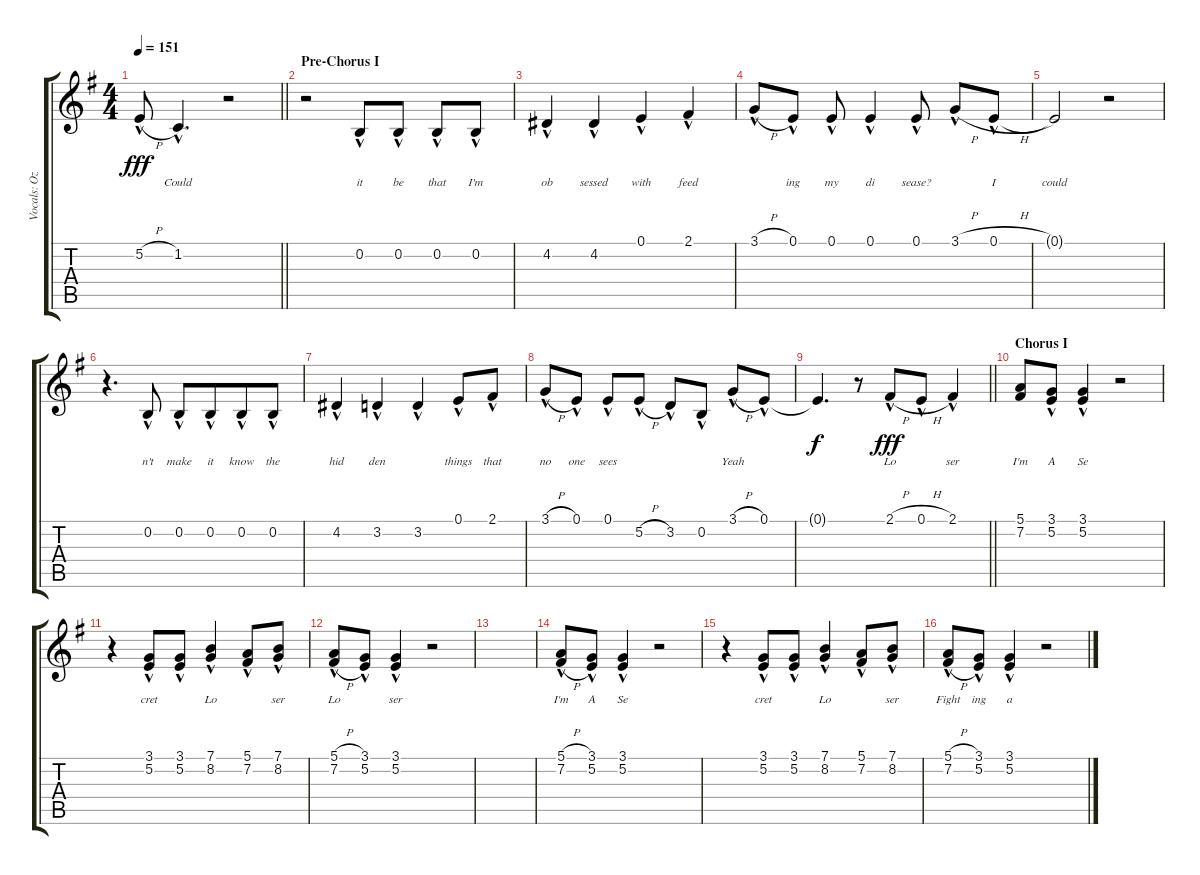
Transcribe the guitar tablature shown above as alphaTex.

\track ("Vocals: Ozzy" "Vocals: Oz") {instrument lead2sawtooth}
\staff {score tabs}
\tuning (E4 B3 G3 D3 A2 E2) {hide}
\ts (4 4)
\tempo 151
\clef g2
\barLineRight lightlight
\ks g
5.2{h hac}.8{lyrics (0 "") lyrics (1 "") lyrics (2 "") lyrics (3 "") lyrics (4 "") dy fff} 1.2{hac}.4{d lyrics (0 "Could") lyrics (1 "") lyrics (2 "") lyrics (3 "") lyrics (4 "")} r.2 |
\section ("" "Pre-Chorus I")
r.2 0.2{hac}.8{lyrics (0 "it") lyrics (1 "") lyrics (2 "") lyrics (3 "") lyrics (4 "")} 0.2{hac}.8{lyrics (0 "be") lyrics (1 "") lyrics (2 "") lyrics (3 "") lyrics (4 "")} 0.2{hac}.8{lyrics (0 "that") lyrics (1 "") lyrics (2 "") lyrics (3 "") lyrics (4 "")} 0.2{hac}.8{lyrics (0 "I'm") lyrics (1 "") lyrics (2 "") lyrics (3 "") lyrics (4 "")} |
4.2{hac}.4{lyrics (0 "ob") lyrics (1 "") lyrics (2 "") lyrics (3 "") lyrics (4 "")} 4.2{hac}.4{lyrics (0 "sessed") lyrics (1 "") lyrics (2 "") lyrics (3 "") lyrics (4 "")} 0.1{hac}.4{lyrics (0 "with") lyrics (1 "") lyrics (2 "") lyrics (3 "") lyrics (4 "")} 2.1{hac}.4{lyrics (0 "feed") lyrics (1 "") lyrics (2 "") lyrics (3 "") lyrics (4 "")} |
3.1{h hac}.8{lyrics (0 "") lyrics (1 "") lyrics (2 "") lyrics (3 "") lyrics (4 "")} 0.1{hac}.8{lyrics (0 "ing") lyrics (1 "") lyrics (2 "") lyrics (3 "") lyrics (4 "")} 0.1{hac}.8{lyrics (0 "my") lyrics (1 "") lyrics (2 "") lyrics (3 "") lyrics (4 "")} 0.1{hac}.4{lyrics (0 "di") lyrics (1 "") lyrics (2 "") lyrics (3 "") lyrics (4 "")} 0.1{hac}.8{lyrics (0 "sease?") lyrics (1 "") lyrics (2 "") lyrics (3 "") lyrics (4 "")} 3.1{h hac}.8{lyrics (0 "") lyrics (1 "") lyrics (2 "") lyrics (3 "") lyrics (4 "")} 0.1{h hac}.8{lyrics (0 "I") lyrics (1 "") lyrics (2 "") lyrics (3 "") lyrics (4 "")} |
0.1{t}.2{lyrics (0 "could") lyrics (1 "") lyrics (2 "") lyrics (3 "") lyrics (4 "")} r.2 |
r.4{d} 0.2{hac}.8{lyrics (0 "n't") lyrics (1 "") lyrics (2 "") lyrics (3 "") lyrics (4 "")} 0.2{hac}.8{lyrics (0 "make") lyrics (1 "") lyrics (2 "") lyrics (3 "") lyrics (4 "")} 0.2{hac}.8{lyrics (0 "it") lyrics (1 "") lyrics (2 "") lyrics (3 "") lyrics (4 "") beam merge} 0.2{hac}.8{lyrics (0 "know") lyrics (1 "") lyrics (2 "") lyrics (3 "") lyrics (4 "")} 0.2{hac}.8{lyrics (0 "the") lyrics (1 "") lyrics (2 "") lyrics (3 "") lyrics (4 "")} |
4.2{hac}.4{lyrics (0 "hid") lyrics (1 "") lyrics (2 "") lyrics (3 "") lyrics (4 "")} 3.2{hac}.4{lyrics (0 "den") lyrics (1 "") lyrics (2 "") lyrics (3 "") lyrics (4 "")} 3.2{hac}.4{lyrics (0 "") lyrics (1 "") lyrics (2 "") lyrics (3 "") lyrics (4 "")} 0.1{hac}.8{lyrics (0 "things") lyrics (1 "") lyrics (2 "") lyrics (3 "") lyrics (4 "")} 2.1{hac}.8{lyrics (0 "that") lyrics (1 "") lyrics (2 "") lyrics (3 "") lyrics (4 "")} |
3.1{h hac}.8{lyrics (0 "no") lyrics (1 "") lyrics (2 "") lyrics (3 "") lyrics (4 "")} 0.1{hac}.8{lyrics (0 "one") lyrics (1 "") lyrics (2 "") lyrics (3 "") lyrics (4 "")} 0.1{hac}.8{lyrics (0 "sees") lyrics (1 "") lyrics (2 "") lyrics (3 "") lyrics (4 "")} 5.2{h hac}.8{lyrics (0 "") lyrics (1 "") lyrics (2 "") lyrics (3 "") lyrics (4 "")} 3.2{hac}.8{lyrics (0 "") lyrics (1 "") lyrics (2 "") lyrics (3 "") lyrics (4 "")} 0.2{hac}.8{lyrics (0 "") lyrics (1 "") lyrics (2 "") lyrics (3 "") lyrics (4 "")} 3.1{h hac}.8{lyrics (0 "Yeah") lyrics (1 "") lyrics (2 "") lyrics (3 "") lyrics (4 "")} 0.1{hac}.8{lyrics (0 "") lyrics (1 "") lyrics (2 "") lyrics (3 "") lyrics (4 "")} |
\barLineRight lightlight
0.1{t}.4{d lyrics (0 "") lyrics (1 "") lyrics (2 "") lyrics (3 "") lyrics (4 "") dy f} r.8 2.1{h hac}.8{lyrics (0 "Lo") lyrics (1 "") lyrics (2 "") lyrics (3 "") lyrics (4 "") dy fff} 0.1{h hac}.8{lyrics (0 "") lyrics (1 "") lyrics (2 "") lyrics (3 "") lyrics (4 "")} 2.1{hac}.4{lyrics (0 "ser") lyrics (1 "") lyrics (2 "") lyrics (3 "") lyrics (4 "")} |
\section ("" "Chorus I")
(5.1 7.2).8{lyrics (0 "I'm") lyrics (1 "") lyrics (2 "") lyrics (3 "") lyrics (4 "")} (3.1{hac} 5.2{hac}).8{lyrics (0 "A") lyrics (1 "") lyrics (2 "") lyrics (3 "") lyrics (4 "")} (3.1{hac} 5.2{hac}).4{lyrics (0 "Se") lyrics (1 "") lyrics (2 "") lyrics (3 "") lyrics (4 "")} r.2 |
r.4 (3.1{hac} 5.2{hac}).8{lyrics (0 "cret") lyrics (1 "") lyrics (2 "") lyrics (3 "") lyrics (4 "")} (3.1{hac} 5.2{hac}).8{lyrics (0 "") lyrics (1 "") lyrics (2 "") lyrics (3 "") lyrics (4 "")} (7.1{hac} 8.2{hac}).4{lyrics (0 "Lo") lyrics (1 "") lyrics (2 "") lyrics (3 "") lyrics (4 "")} (5.1{hac} 7.2{hac}).8{lyrics (0 "") lyrics (1 "") lyrics (2 "") lyrics (3 "") lyrics (4 "")} (7.1{hac} 8.2{hac}).8{lyrics (0 "ser") lyrics (1 "") lyrics (2 "") lyrics (3 "") lyrics (4 "")} |
(5.1{h hac} 7.2{h hac}).8{lyrics (0 "Lo") lyrics (1 "") lyrics (2 "") lyrics (3 "") lyrics (4 "")} (3.1{hac} 5.2{hac}).8{lyrics (0 "") lyrics (1 "") lyrics (2 "") lyrics (3 "") lyrics (4 "")} (3.1{hac} 5.2{hac}).4{lyrics (0 "ser") lyrics (1 "") lyrics (2 "") lyrics (3 "") lyrics (4 "")} r.2 |
|
(5.1{h hac} 7.2{h hac}).8{lyrics (0 "I'm") lyrics (1 "") lyrics (2 "") lyrics (3 "") lyrics (4 "")} (3.1{hac} 5.2{hac}).8{lyrics (0 "A") lyrics (1 "") lyrics (2 "") lyrics (3 "") lyrics (4 "")} (3.1{hac} 5.2{hac}).4{lyrics (0 "Se") lyrics (1 "") lyrics (2 "") lyrics (3 "") lyrics (4 "")} r.2 |
r.4 (3.1{hac} 5.2{hac}).8{lyrics (0 "cret") lyrics (1 "") lyrics (2 "") lyrics (3 "") lyrics (4 "")} (3.1{hac} 5.2{hac}).8{lyrics (0 "") lyrics (1 "") lyrics (2 "") lyrics (3 "") lyrics (4 "")} (7.1{hac} 8.2{hac}).4{lyrics (0 "Lo") lyrics (1 "") lyrics (2 "") lyrics (3 "") lyrics (4 "")} (5.1{hac} 7.2{hac}).8{lyrics (0 "") lyrics (1 "") lyrics (2 "") lyrics (3 "") lyrics (4 "")} (7.1{hac} 8.2{hac}).8{lyrics (0 "ser") lyrics (1 "") lyrics (2 "") lyrics (3 "") lyrics (4 "")} |
(5.1{h hac} 7.2{h hac}).8{lyrics (0 "Fight") lyrics (1 "") lyrics (2 "") lyrics (3 "") lyrics (4 "")} (3.1{hac} 5.2{hac}).8{lyrics (0 "ing") lyrics (1 "") lyrics (2 "") lyrics (3 "") lyrics (4 "")} (3.1{hac} 5.2{hac}).4{lyrics (0 "a") lyrics (1 "") lyrics (2 "") lyrics (3 "") lyrics (4 "")} r.2
